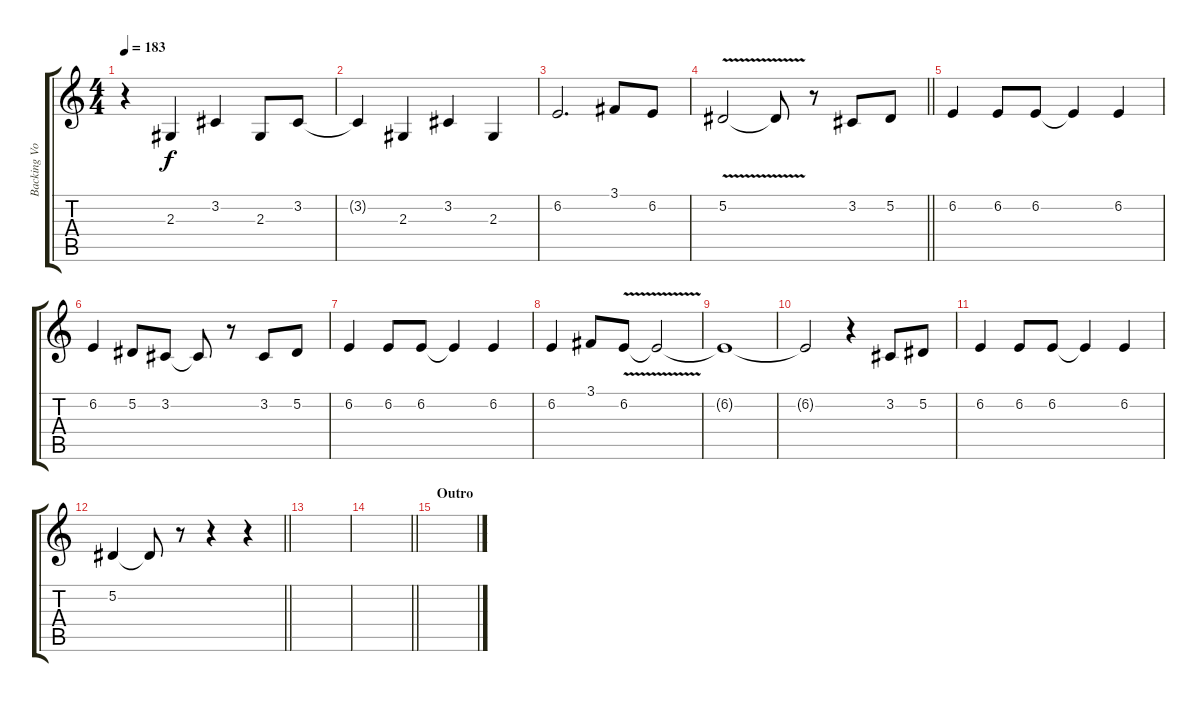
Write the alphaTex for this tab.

\track ("Backing Vocals" "Backing Vo") {instrument lead6voice}
\staff {score tabs}
\tuning (Eb4 Bb3 Gb3 Db3 Ab2 Eb2) {hide}
\ts (4 4)
\tempo 183
\clef g2
\ks c
r.4{dy f} 2.3.4 3.2.4 2.3.8 3.2.8 |
3.2{t}.4 2.3.4 3.2.4 2.3.4 |
6.2.2{d} 3.1.8 6.2.8 |
\barLineRight lightlight
5.2{v}.2 5.2{t}.8 r.8 3.2.8 5.2.8 |
\section ("" "")
6.2.4 6.2.8 6.2.8 6.2{t}.4 6.2.4 |
6.2.4 5.2.8 3.2.8 3.2{t}.8 r.8 3.2.8 5.2.8 |
6.2.4 6.2.8 6.2.8 6.2{t}.4 6.2.4 |
6.2.4 3.1.8 6.2{v}.8 6.2{t}.2 |
6.2{t}.1 |
6.2{t}.2 r.4 3.2.8 5.2.8 |
6.2.4 6.2.8 6.2.8 6.2{t}.4 6.2.4 |
\barLineRight lightlight
5.2.4 5.2{t}.8 r.8 r.4 r.4 |
|
\barLineRight lightlight
|
\section ("" "Outro")
